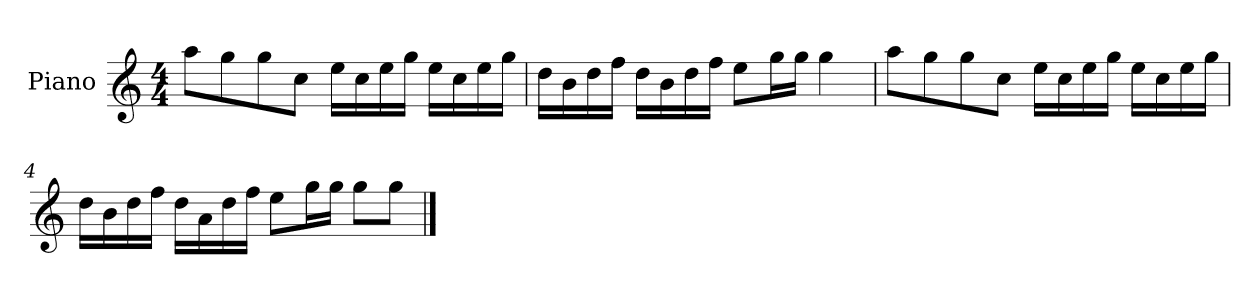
**kern
*part1
*staff1
*I"Piano
*I'P-no
*clefG2
*k[]
*M4/4
*MM90
=1
8aa\L
8gg\
8gg\
8cc\J
16ee\LL
16cc\
16ee\
16gg\JJ
16ee\LL
16cc\
16ee\
16gg\JJ
=2
16dd\LL
16b\
16dd\
16ff\JJ
16dd\LL
16b\
16dd\
16ff\JJ
8ee\L
16gg\L
16gg\JJ
4gg\
=3
8aa\L
8gg\
8gg\
8cc\J
16ee\LL
16cc\
16ee\
16gg\JJ
16ee\LL
16cc\
16ee\
16gg\JJ
!!LO:LB:g=z
=4
16dd\LL
16b\
16dd\
16ff\JJ
16dd\LL
16a\
16dd\
16ff\JJ
8ee\L
16gg\L
16gg\JJ
8gg\L
8gg\J
==
*-
